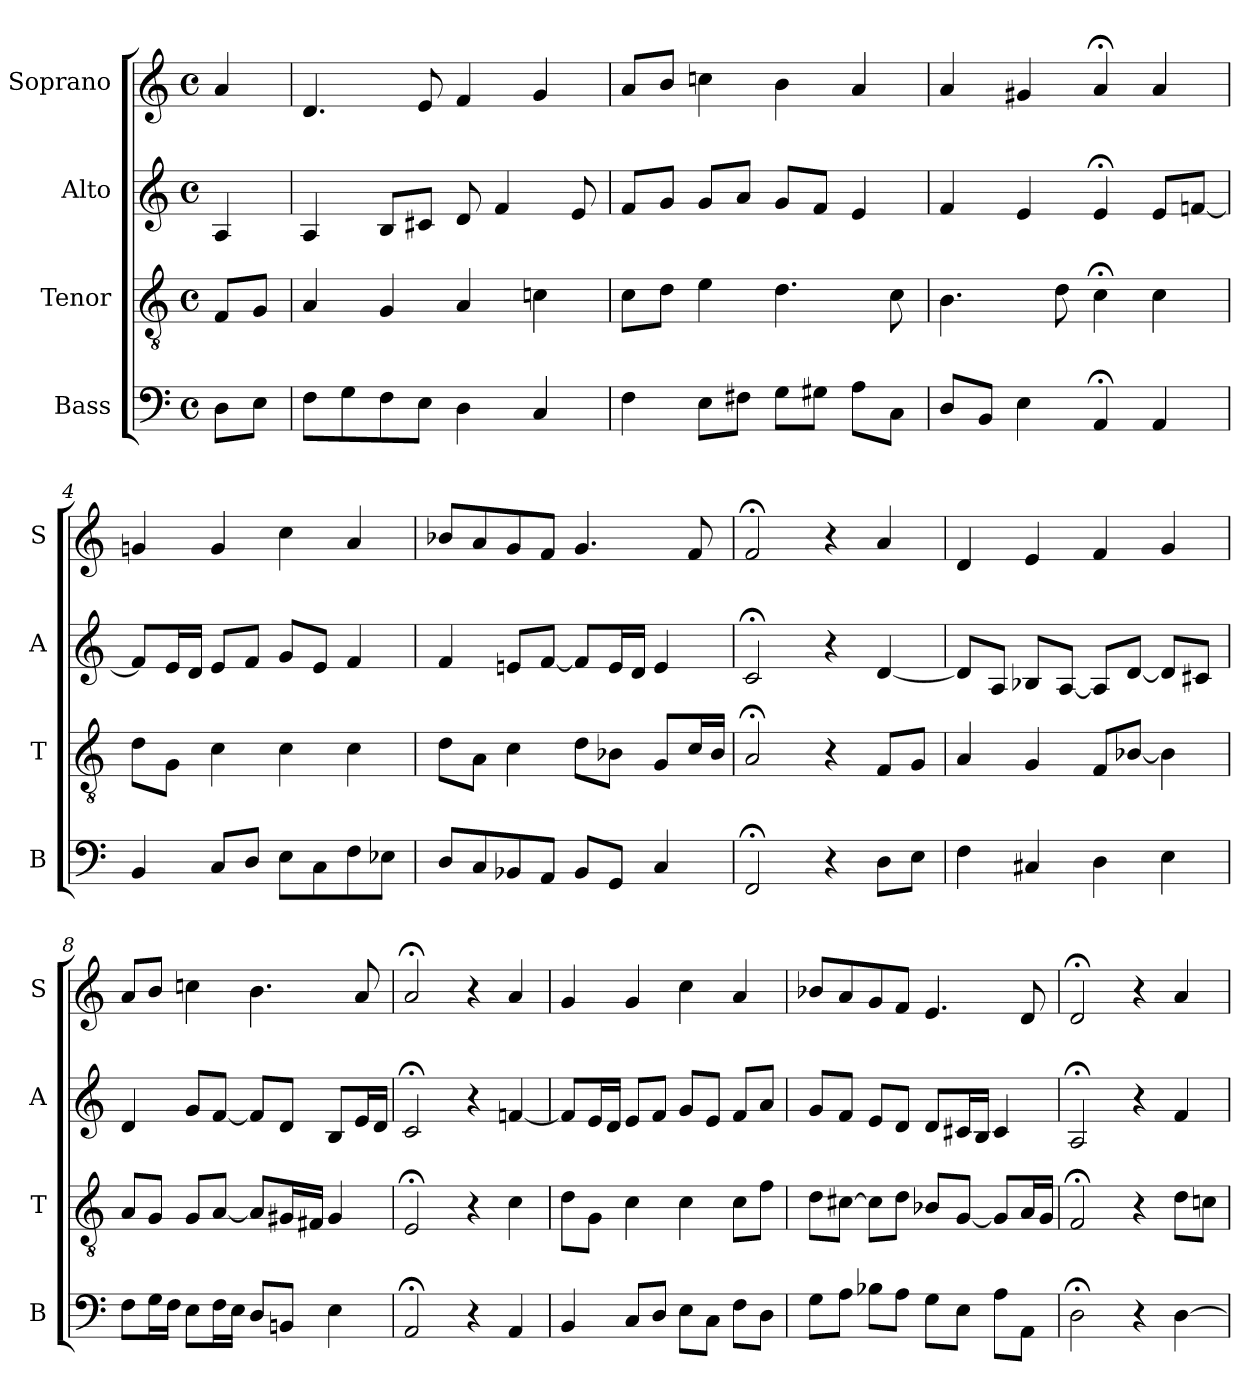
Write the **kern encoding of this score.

**kern	**kern	**kern	**kern
*part4	*part3	*part2	*part1
*staff4	*staff3	*staff2	*staff1
*I"Bass	*I"Tenor	*I"Alto	*I"Soprano
*I'B	*I'T	*I'A	*I'S
*clefF4	*clefGv2	*clefG2	*clefG2
*k[]	*k[]	*k[]	*k[]
*D:dor	*D:dor	*D:dor	*D:dor
*M4/4	*M4/4	*M4/4	*M4/4
*met(c)	*met(c)	*met(c)	*met(c)
*MM100	*MM100	*MM100	*MM100
=	=	=	=
8DL	8FL	4A	4a
8EJ	8GJ	.	.
=1	=1	=1	=1
8FL	4A	4A	4.d
8G	.	.	.
8F	4G	8BL	.
8EJ	.	8c#XJ	8e
4D	4A	8d	4f
.	.	4f	.
4C	4cn	.	4g
.	.	8e	.
=2	=2	=2	=2
4F	8cL	8fL	8aL
.	8dJ	8gJ	8bJ
8EL	4e	8gL	4ccn
8F#XJ	.	8aJ	.
8GL	4.d	8gL	4b
8G#XJ	.	8fJ	.
8AL	.	4e	4a
8CJ	8c	.	.
=3	=3	=3	=3
8DL	4.B	4f	4a
8BBJ	.	.	.
4E	.	4e	4g#X
.	8d	.	.
4AA;<	4c;<	4e;<	4a;<
4AA	4c	8eL	4a
.	.	[8fnJ	.
=4	=4	=4	=4
4BB	8dL	8fL]	4gn
.	8GJ	16eL	.
.	.	16dJJ	.
8CL	4c	8eL	4g
8DJ	.	8fJ	.
8EL	4c	8gL	4cc
8C	.	8eJ	.
8F	4c	4f	4a
8E-XJ	.	.	.
=5	=5	=5	=5
8DL	8dL	4f	8b-XL
8C	8AJ	.	8a
8BB-Xi	4ci	8eniL	8gi
8AAJ	.	[8fJ	8fJ
8BB-L	8dL	8fL]	4.g
8GGJ	8B-XJ	16eL	.
.	.	16dJJ	.
4C	8GL	4e	.
.	16cL	.	8f
.	16B-JJ	.	.
=6	=6	=6	=6
2FF;<	2A;<	2c;<	2f;<
4r	4r	4r	4r
8DL	8FL	[4d	4a
8EJ	8GJ	.	.
=7	=7	=7	=7
4F	4A	8dL]	4d
.	.	8AJ	.
4C#X	4G	8B-XL	4e
.	.	[8AJ	.
4D	8FL	8AL]	4f
.	[8B-XJ	[8dJ	.
4E	4B-]	8dL]	4g
.	.	8c#XJ	.
=8	=8	=8	=8
8FL	8AL	4d	8aL
16GL	8GJ	.	8bJ
16FJJ	.	.	.
8EL	8GL	8gL	4ccn
16FL	[8AJ	[8fJ	.
16EJJ	.	.	.
8DL	8AL]	8fL]	4.b
8BBnJ	16G#XL	8dJ	.
.	16F#XJJ	.	.
4E	4G#	8BL	.
.	.	16eL	8a
.	.	16dJJ	.
=9	=9	=9	=9
2AA;<	2E;<	2c;<	2a;<
4r	4r	4r	4r
4AA	4c	[4fn	4a
=10	=10	=10	=10
4BB	8dL	8fL]	4g
.	8GJ	16eL	.
.	.	16dJJ	.
8CL	4c	8eL	4g
8DJ	.	8fJ	.
8EL	4c	8gL	4cc
8CJ	.	8eJ	.
8FL	8cL	8fL	4a
8DJ	8fJ	8aJ	.
=11	=11	=11	=11
8GL	8dL	8gL	8b-XL
8AJ	[8c#XJ	8fJ	8a
8B-XL	8c#L]	8eL	8g
8AJ	8dJ	8dJ	8fJ
8GL	8B-XL	8dL	4.e
8EJ	[8GJ	16c#XL	.
.	.	16BJJ	.
8AL	8GL]	4c#	.
8AAJ	16AL	.	8d
.	16GJJ	.	.
=12	=12	=12	=12
2D;<	2F;<	2A;<	2d;<
4r	4r	4r	4r
[4D	8dL	4f	4a
.	8cnJ	.	.
=	=	=	=
*-	*-	*-	*-
